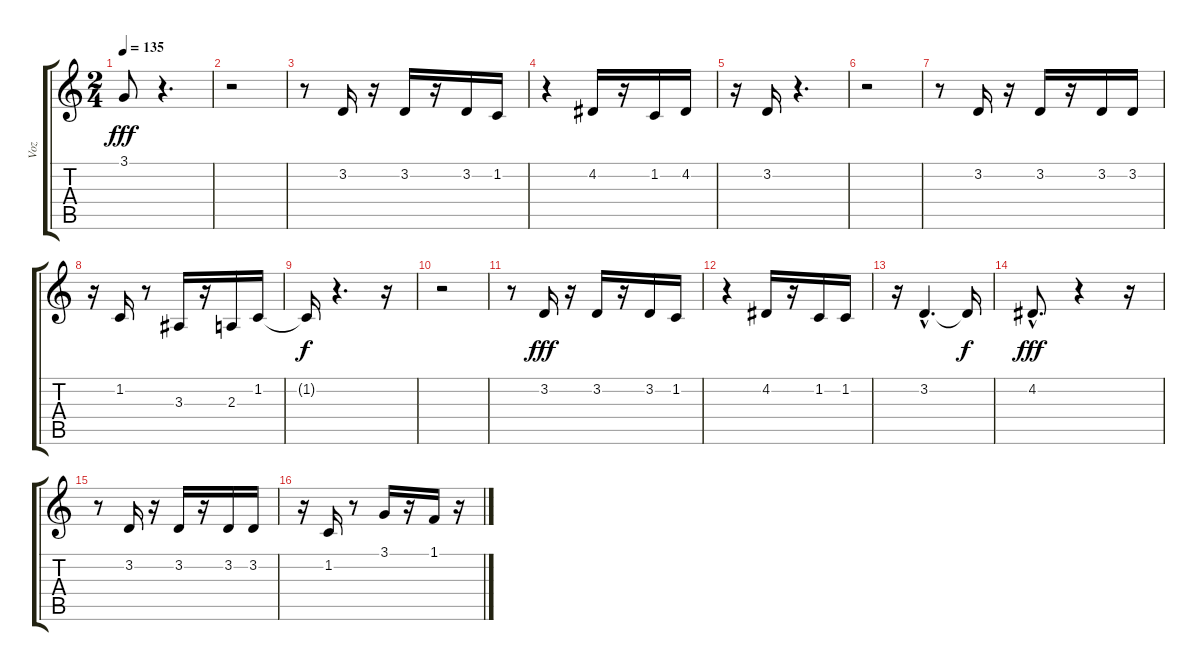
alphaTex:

\track ("Voz" "Voz") {instrument clarinet}
\staff {score tabs}
\tuning (E4 B3 G3 D3 A2 E2) {hide}
\ts (2 4)
\tempo 135
\clef g2
\ks c
3.1.8{dy fff} r.4{d} |
r.2 |
r.8 3.2.16 r.16 3.2.16 r.16 3.2.16 1.2.16 |
r.4 4.2.16 r.16 1.2.16 4.2.16 |
r.16 3.2.16 r.4{d} |
r.2 |
r.8 3.2.16 r.16 3.2.16 r.16 3.2.16 3.2.16 |
r.16 1.2.16 r.8 3.3.16 r.16 2.3.16 1.2.16 |
1.2{t}.16{dy f} r.4{d} r.16 |
r.2 |
r.8 3.2.16{dy fff} r.16 3.2.16 r.16 3.2.16 1.2.16 |
r.4 4.2.16 r.16 1.2.16 1.2.16 |
r.16 3.2{hac}.4{d} 3.2{t}.16{dy f} |
4.2{hac}.8{d dy fff} r.4 r.16 |
r.8 3.2.16 r.16 3.2.16 r.16 3.2.16 3.2.16 |
r.16 1.2.16 r.8 3.1.16 r.16 1.1.16 r.16
